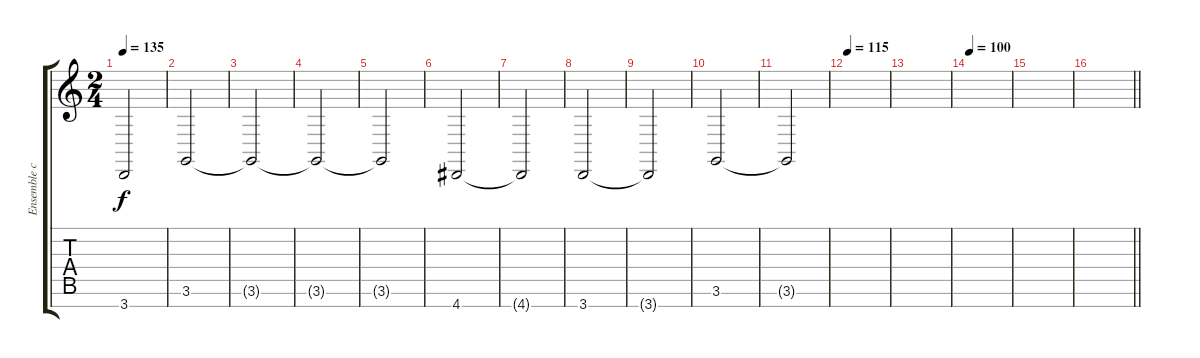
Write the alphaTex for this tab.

\track ("Ensemble cordes 2" "Ensemble c") {instrument stringensemble2}
\staff {score tabs}
\tuning (E4 B3 G3 D3 A2 E2 B1) {hide}
\ts (2 4)
\tempo 135
\clef g2
\ks c
3.7{t}.2{dy f} |
3.6.2 |
3.6{t}.2 |
3.6{t}.2 |
3.6{t}.2 |
4.7.2 |
4.7{t}.2 |
3.7.2 |
3.7{t}.2 |
3.6.2 |
3.6{t}.2 |
\tempo 115
|
|
\tempo 100
|
|
\barLineRight lightlight
